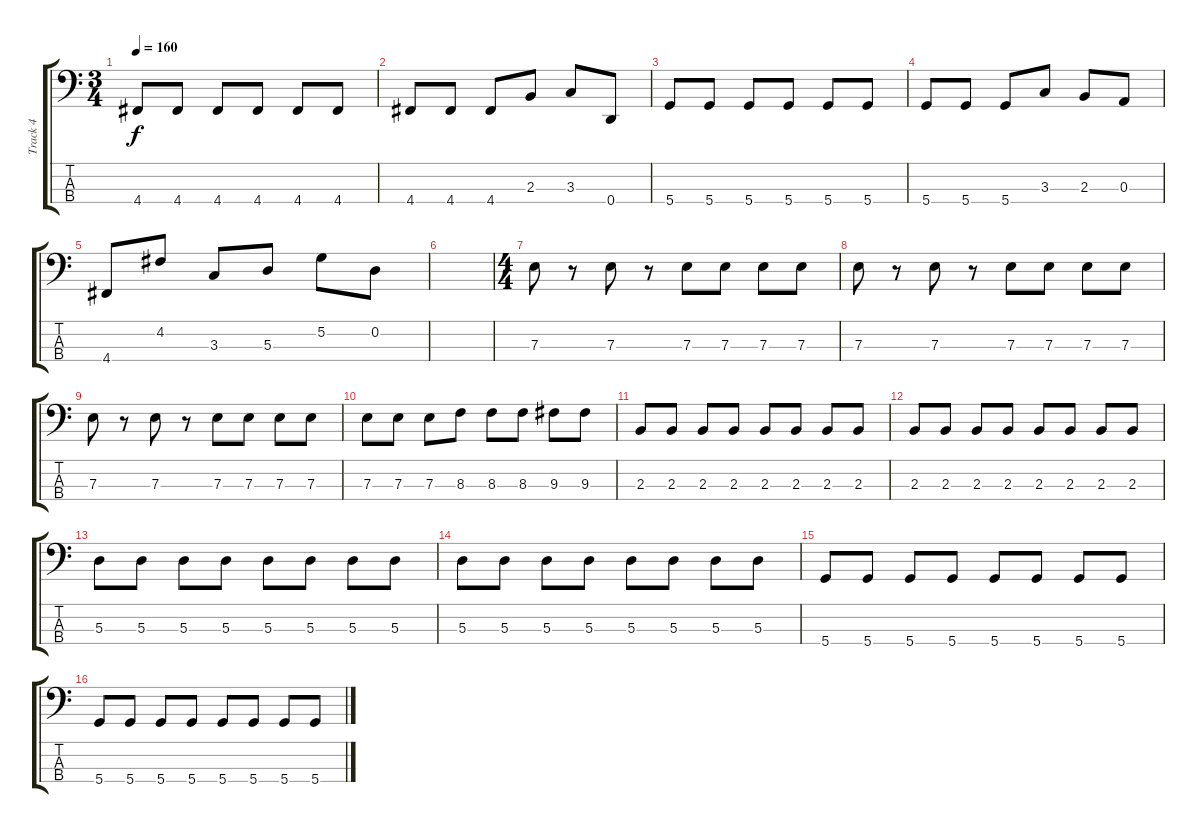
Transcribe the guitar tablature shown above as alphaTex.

\track ("Track 4" "Track 4") {instrument electricbassfinger}
\staff {score tabs}
\tuning (G2 D2 A1 D1) {hide}
\ts (3 4)
\tempo 160
\clef f4
\ks c
4.4.8{dy f} 4.4.8 4.4.8 4.4.8 4.4.8 4.4.8 |
4.4.8 4.4.8 4.4.8 2.3.8 3.3.8 0.4.8 |
5.4.8 5.4.8 5.4.8 5.4.8 5.4.8 5.4.8 |
5.4.8 5.4.8 5.4.8 3.3.8 2.3.8 0.3.8 |
4.4.8 4.2.8 3.3.8 5.3.8 5.2.8 0.2.8 |
|
\ts (4 4)
7.3.8 r.8 7.3.8 r.8 7.3.8 7.3.8 7.3.8 7.3.8 |
7.3.8 r.8 7.3.8 r.8 7.3.8 7.3.8 7.3.8 7.3.8 |
7.3.8 r.8 7.3.8 r.8 7.3.8 7.3.8 7.3.8 7.3.8 |
7.3.8 7.3.8 7.3.8 8.3.8 8.3.8 8.3.8 9.3.8 9.3.8 |
2.3.8 2.3.8 2.3.8 2.3.8 2.3.8 2.3.8 2.3.8 2.3.8 |
2.3.8 2.3.8 2.3.8 2.3.8 2.3.8 2.3.8 2.3.8 2.3.8 |
5.3.8 5.3.8 5.3.8 5.3.8 5.3.8 5.3.8 5.3.8 5.3.8 |
5.3.8 5.3.8 5.3.8 5.3.8 5.3.8 5.3.8 5.3.8 5.3.8 |
5.4.8 5.4.8 5.4.8 5.4.8 5.4.8 5.4.8 5.4.8 5.4.8 |
5.4.8 5.4.8 5.4.8 5.4.8 5.4.8 5.4.8 5.4.8 5.4.8
